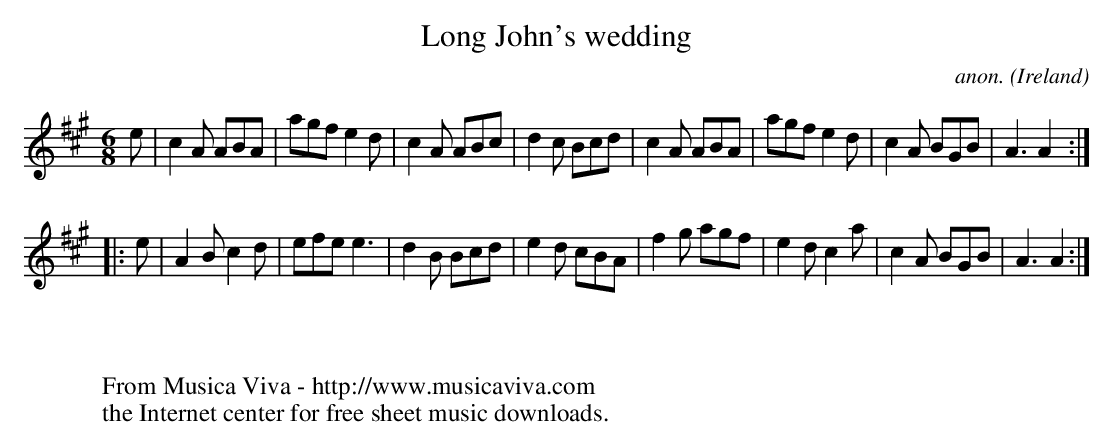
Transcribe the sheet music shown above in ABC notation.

X:1
T:Long John's wedding
C:anon.
O:Ireland
M:6/8
L:1/8
K:A
e|c2A ABA|agf e2d|c2A ABc|d2c Bcd|c2A ABA|agf e2d|c2A BGB|A3 A2:|
|:e|A2Bc2d|efe e3|d2B Bcd|e2d cBA|f2g agf|e2d c2a|c2A BGB|A3 A2:|
W:
W:
W:  From Musica Viva - http://www.musicaviva.com
W:  the Internet center for free sheet music downloads.
